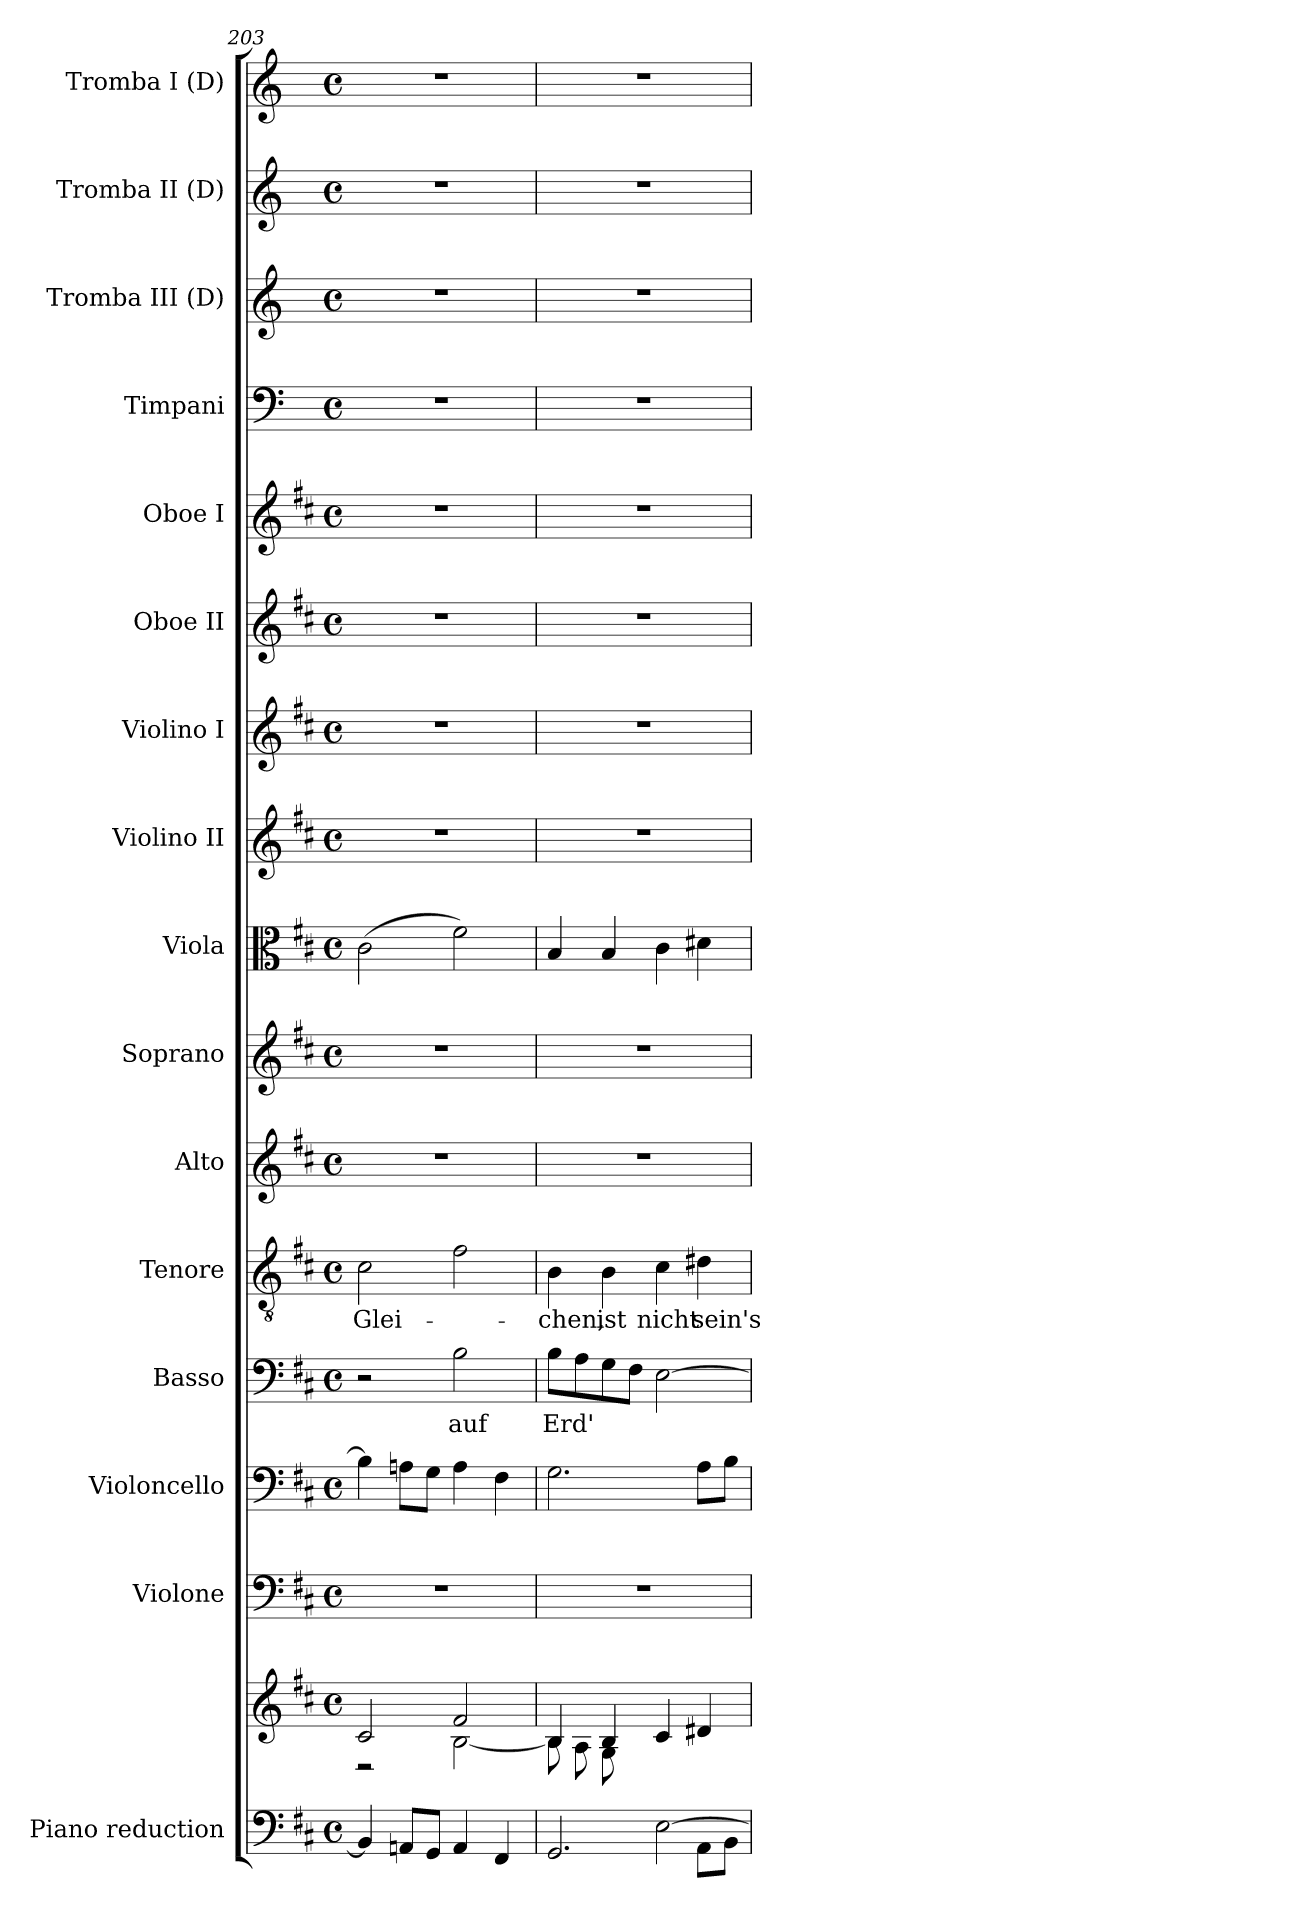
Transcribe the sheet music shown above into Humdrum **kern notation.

**kern	**kern	**kern	**kern	**kern	**text	**kern	**text	**kern	**kern	**kern	**kern	**kern	**kern	**kern	**kern	**kern	**kern	**kern
*part16	*part16	*part15	*part14	*part13	*part13	*part12	*part12	*part11	*part10	*part9	*part8	*part7	*part6	*part5	*part4	*part3	*part2	*part1
*staff17	*staff16	*staff15	*staff14	*staff13	*staff13	*staff12	*staff12	*staff11	*staff10	*staff9	*staff8	*staff7	*staff6	*staff5	*staff4	*staff3	*staff2	*staff1
*I"Piano reduction	*	*I"Violone	*I"Violoncello	*I"Basso	*	*I"Tenore	*	*I"Alto	*I"Soprano	*I"Viola	*I"Violino II	*I"Violino I	*I"Oboe II	*I"Oboe I	*I"Timpani	*I"Tromba III (D)	*I"Tromba II (D)	*I"Tromba I (D)
*I'Pno	*	*	*	*	*	*	*	*	*	*	*	*	*I'Ob	*I'Ob	*I'Timp	*	*	*
*clefF4	*clefG2	*clefF4	*clefF4	*clefF4	*	*clefGv2	*	*clefG2	*clefG2	*clefC3	*clefG2	*clefG2	*clefG2	*clefG2	*clefF4	*clefG2	*clefG2	*clefG2
*	*	*ITrd7c12	*	*	*	*	*	*	*	*	*	*	*	*	*	*ITrd-1c-2	*ITrd-1c-2	*ITrd-1c-2
*k[f#c#]	*k[f#c#]	*k[f#c#]	*k[f#c#]	*k[f#c#]	*	*k[f#c#]	*	*k[f#c#]	*k[f#c#]	*k[f#c#]	*k[f#c#]	*k[f#c#]	*k[f#c#]	*k[f#c#]	*k[]	*k[f#c#]	*k[f#c#]	*k[f#c#]
*M4/4	*M4/4	*M4/4	*M4/4	*M4/4	*	*M4/4	*	*M4/4	*M4/4	*M4/4	*M4/4	*M4/4	*M4/4	*M4/4	*M4/4	*M4/4	*M4/4	*M4/4
*met(c)	*met(c)	*met(c)	*met(c)	*met(c)	*	*met(c)	*	*met(c)	*met(c)	*met(c)	*met(c)	*met(c)	*met(c)	*met(c)	*met(c)	*met(c)	*met(c)	*met(c)
=203	=203	=203	=203	=203	=203	=203	=203	=203	=203	=203	=203	=203	=203	=203	=203	=203	=203	=203
*	*^	*	*	*	*	*	*	*	*	*	*	*	*	*	*	*	*	*
!	!	!	!	!	!	!	!	!LO:LY:b	!	!	!	!	!	!	!	!	!	!	!
4BB/]	2c#/	2r	1r	4B\]	2r	.	2c#\	Glei-	1r	1r	(2c#\	1r	1r	1r	1r	1r	1r	1r	1r
8AAn/L	.	.	.	8An\L	.	.	.	.	.	.	.	.	.	.	.	.	.	.	.
8GG/J	.	.	.	8G\J	.	.	.	.	.	.	.	.	.	.	.	.	.	.	.
!	!	!	!	!	!	!LO:LY:b	!	!	!	!	!	!	!	!	!	!	!	!	!
4AA/	2f#/	[2B\	.	4A\	2B\	auf	2f#\	.	.	.	2f#\)	.	.	.	.	.	.	.	.
4FF#/	.	.	.	4F#\	.	.	.	.	.	.	.	.	.	.	.	.	.	.	.
=204	=204	=204	=204	=204	=204	=204	=204	=204	=204	=204	=204	=204	=204	=204	=204	=204	=204	=204	=204
*^	*	*	*	*	*	*	*	*	*	*	*	*	*	*	*	*	*	*	*
!	!	!	!	!	!	!	!LO:LY:b	!	!LO:LY:b	!	!	!	!	!	!	!	!	!	!	!
4.ryy	2.GG/	4B/	8B\L]	1r	2.G\	8B\L	Erd'	4B\	-chen,	1r	1r	4B/	1r	1r	1r	1r	1r	1r	1r	1r
.	.	.	8A\	.	.	8A\	.	.	.	.	.	.	.	.	.	.	.	.	.	.
!	!	!	!	!	!	!	!	!	!LO:LY:b	!	!	!	!	!	!	!	!	!	!	!
.	.	4B/	8G\	.	.	8G\	.	4B\	ist	.	.	4B/	.	.	.	.	.	.	.	.
8F#/J	.	.	2ryy	.	.	8F#\J	.	.	.	.	.	.	.	.	.	.	.	.	.	.
!	!	!	!	!	!	!	!	!	!LO:LY:b	!	!	!	!	!	!	!	!	!	!	!
[2E\	.	4c#/	.	.	.	[2E\	.	4c#\	nicht	.	.	4c#\	.	.	.	.	.	.	.	.
!	!	!	!	!	!	!	!	!	!LO:LY:b	!	!	!	!	!	!	!	!	!	!	!
.	8AA\L	4d#X/	.	.	8A\L	.	.	4d#X\	sein's	.	.	4d#X\	.	.	.	.	.	.	.	.
.	8BB\J	.	8ryy	.	8B\J	.	.	.	.	.	.	.	.	.	.	.	.	.	.	.
*v	*v	*	*	*	*	*	*	*	*	*	*	*	*	*	*	*	*	*	*	*
*	*v	*v	*	*	*	*	*	*	*	*	*	*	*	*	*	*	*	*	*
=	=	=	=	=	=	=	=	=	=	=	=	=	=	=	=	=	=	=
*-	*-	*-	*-	*-	*-	*-	*-	*-	*-	*-	*-	*-	*-	*-	*-	*-	*-	*-
